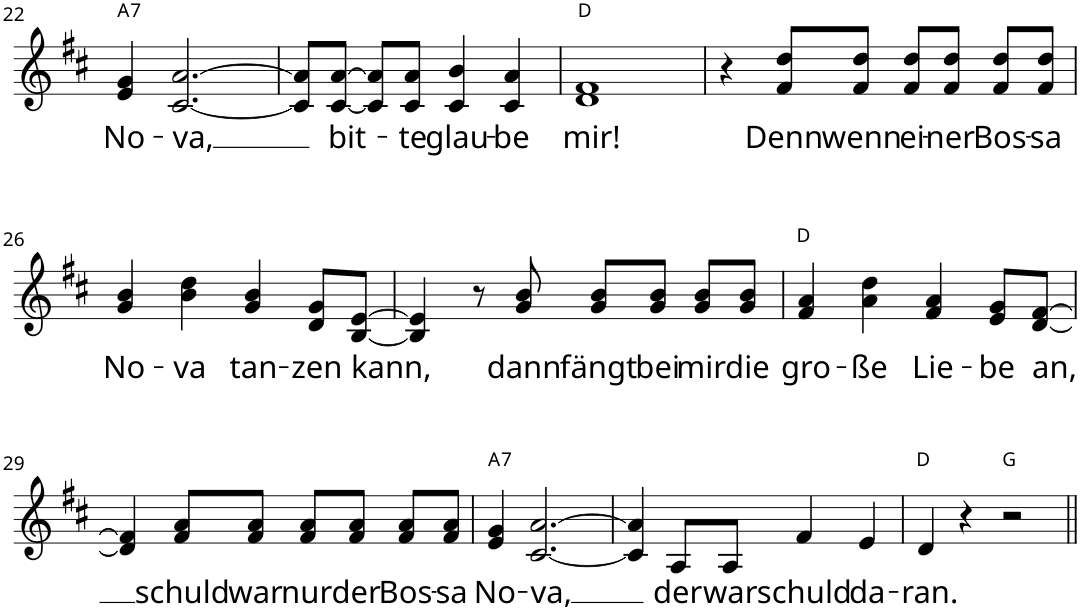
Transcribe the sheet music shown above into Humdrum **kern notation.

**kern	**text	**harte
*part1	*part1	*part1
*staff1	*staff1	*
*I"Piano	*	*
*I'Pno	*	*
!!LO:PB:g=z
*clefG2	*	*
*k[f#c#]	*	*
*M4/4	*	*
=22	=22	=22
!	!LO:LY:b	!LO:H:kt=7
4e/ 4g/	No-	A:7
!	!LO:LY:b	!
[2.c#/ [2.a/	-va,	.
=23	=23	=23
8c#/] 8a/]L	.	.
!	!LO:LY:b	!
[8c#/ [8a/J	bit-	.
8c#/] 8a/]L	.	.
!	!LO:LY:b	!
8c#/ 8a/J	-te	.
!	!LO:LY:b	!
4c#/ 4b/	glau-	.
!	!LO:LY:b	!
4c#/ 4a/	-be	.
=24	=24	=24
!	!LO:LY:b	!
1d 1f#	mir!	D:maj
=25	=25	=25
4r	.	.
!	!LO:LY:b	!
8f#/ 8dd/L	Denn	.
!	!LO:LY:b	!
8f#/ 8dd/J	wenn	.
!	!LO:LY:b	!
8f#/ 8dd/L	ei-	.
!	!LO:LY:b	!
8f#/ 8dd/J	-ner	.
!	!LO:LY:b	!
8f#/ 8dd/L	Bos-	.
!	!LO:LY:b	!
8f#/ 8dd/J	-sa	.
!!LO:LB:g=z
=26	=26	=26
!	!LO:LY:b	!
4g/ 4b/	No-	.
!	!LO:LY:b	!
4b\ 4dd\	-va	.
!	!LO:LY:b	!
4g/ 4b/	tan-	.
!	!LO:LY:b	!
8d/ 8g/L	-zen	.
!	!LO:LY:b	!
[8B/ [8e/J	kann,	.
=27	=27	=27
4B/] 4e/]	.	.
8r	.	.
!	!LO:LY:b	!
8g/ 8b/	dann	.
!	!LO:LY:b	!
8g/ 8b/L	fängt	.
!	!LO:LY:b	!
8g/ 8b/J	bei	.
!	!LO:LY:b	!
8g/ 8b/L	mir	.
!	!LO:LY:b	!
8g/ 8b/J	die	.
=28	=28	=28
!	!LO:LY:b	!
4f#/ 4a/	gro-	D:maj
!	!LO:LY:b	!
4a\ 4dd\	-ße	.
!	!LO:LY:b	!
4f#/ 4a/	-Lie-	.
!	!LO:LY:b	!
8e/ 8g/L	-be	.
!	!LO:LY:b	!
[8d/ [8f#/J	an,	.
!!LO:LB:g=z
=29	=29	=29
4d/] 4f#/]	.	.
!	!LO:LY:b	!
8f#/ 8a/L	schuld	.
!	!LO:LY:b	!
8f#/ 8a/J	war	.
!	!LO:LY:b	!
8f#/ 8a/L	nur	.
!	!LO:LY:b	!
8f#/ 8a/J	der	.
!	!LO:LY:b	!
8f#/ 8a/L	Bos-	.
!	!LO:LY:b	!
8f#/ 8a/J	-sa	.
=30	=30	=30
!	!LO:LY:b	!LO:H:kt=7
4e/ 4g/	-No-	A:7
!	!LO:LY:b	!
[2.c#/ [2.a/	-va,	.
=31	=31	=31
4c#/] 4a/]	.	.
!	!LO:LY:b	!
8A/L	der	.
!	!LO:LY:b	!
8A/J	war	.
!	!LO:LY:b	!
4f#/	schuld	.
!	!LO:LY:b	!
4e/	da-	.
=32	=32	=32
!	!LO:LY:b	!
4d/	-ran.	D:maj
4r	.	.
2r	.	G:maj
=||	=||	=||
*-	*-	*-
